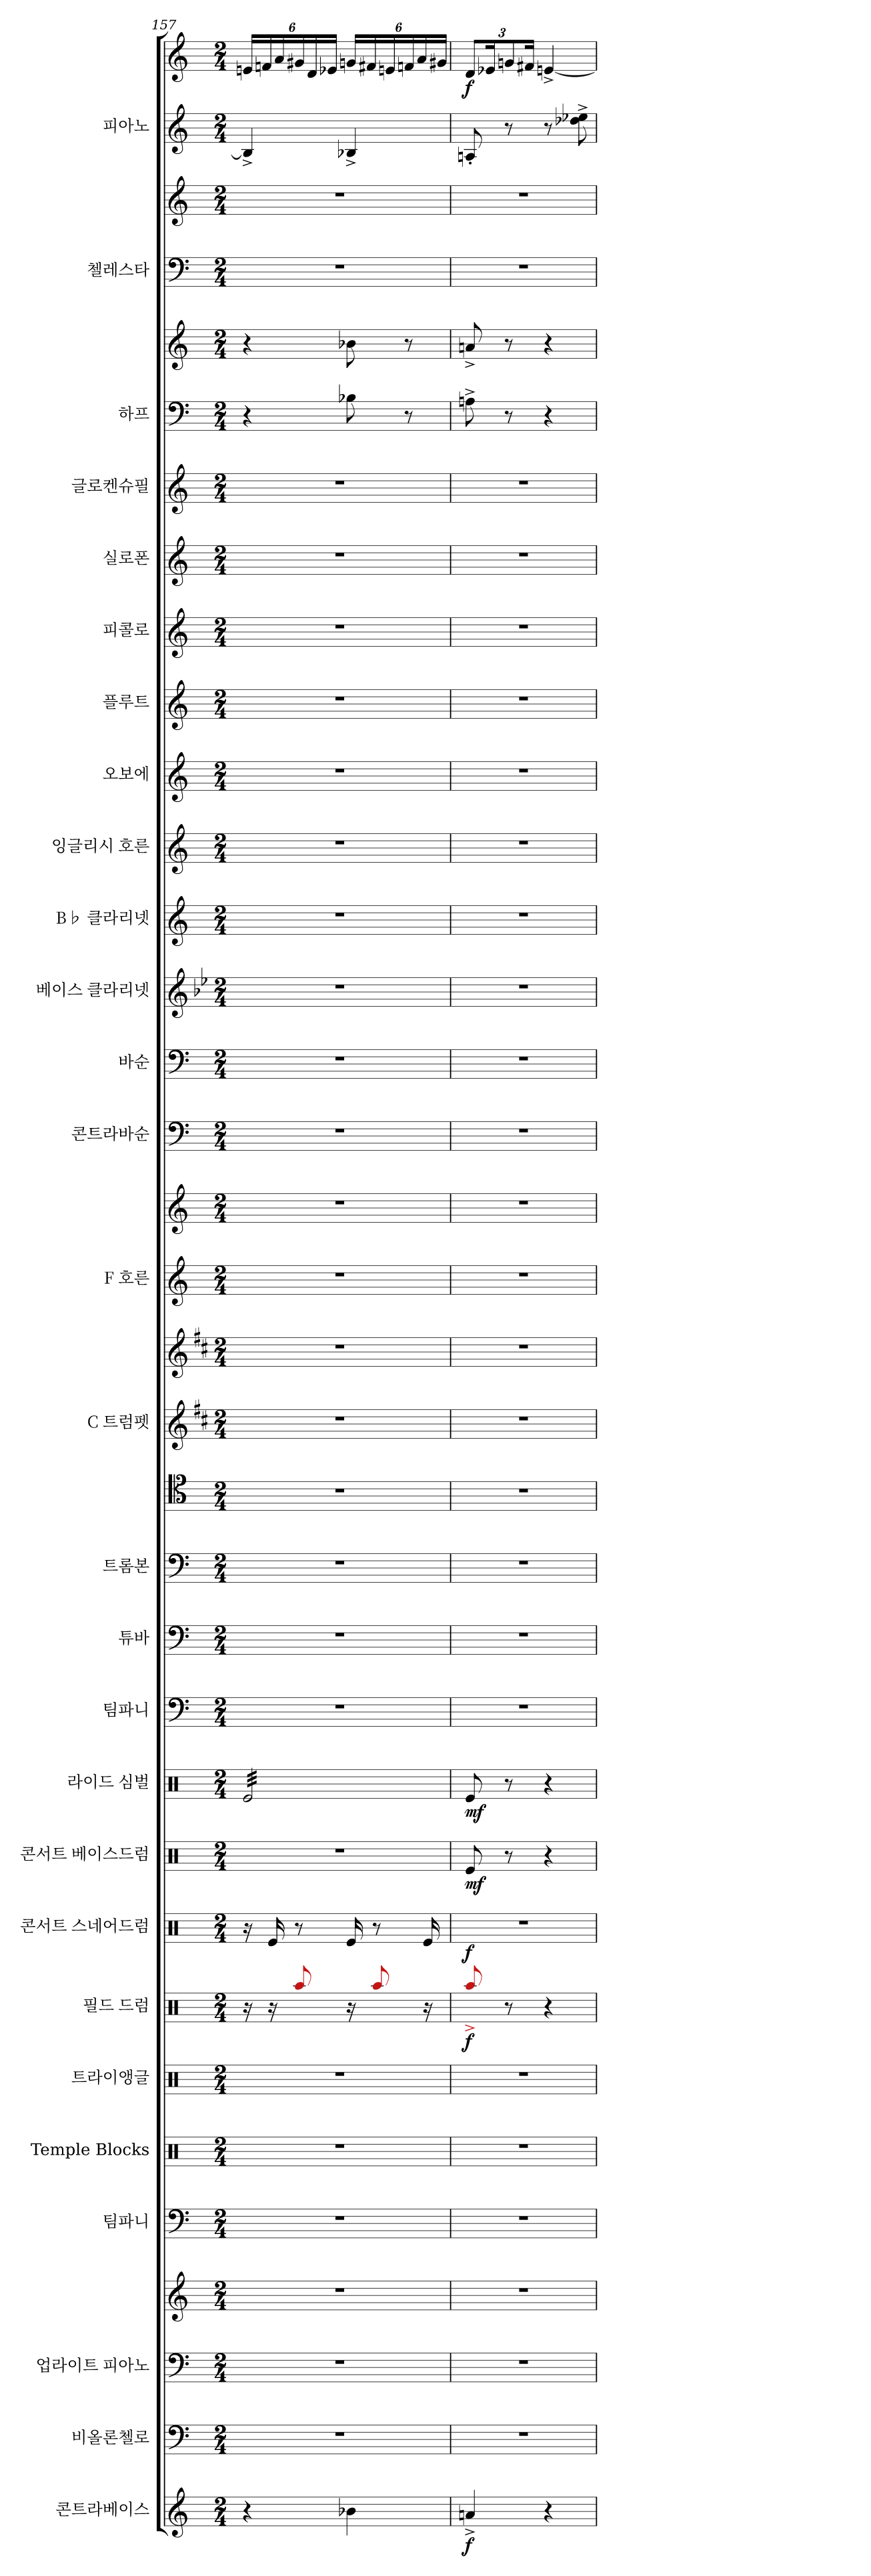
**kern	**dynam	**kern	**kern	**kern	**kern	**kern	**kern	**kern	**dynam	**kern	**dynam	**kern	**dynam	**kern	**dynam	**kern	**kern	**kern	**kern	**kern	**kern	**kern	**kern	**kern	**kern	**kern	**kern	**kern	**kern	**kern	**kern	**kern	**kern	**kern	**kern	**kern	**kern	**kern	**kern	**dynam
*part28	*part28	*part27	*part26	*part26	*part25	*part24	*part23	*part22	*part22	*part21	*part21	*part20	*part20	*part19	*part19	*part18	*part17	*part16	*part16	*part15	*part15	*part14	*part14	*part13	*part12	*part11	*part10	*part9	*part8	*part7	*part6	*part5	*part4	*part3	*part3	*part2	*part2	*part1	*part1	*part1
*staff35	*staff35	*staff34	*staff33	*staff32	*staff31	*staff30	*staff29	*staff28	*staff28	*staff27	*staff27	*staff26	*staff26	*staff25	*staff25	*staff24	*staff23	*staff22	*staff21	*staff20	*staff19	*staff18	*staff17	*staff16	*staff15	*staff14	*staff13	*staff12	*staff11	*staff10	*staff9	*staff8	*staff7	*staff6	*staff5	*staff4	*staff3	*staff2	*staff1	*staff1/2
*I"콘트라베이스	*	*I"비올론첼로	*I"업라이트 피아노	*	*I"팀파니	*I"Temple Blocks	*I"트라이앵글	*I"필드 드럼	*	*I"콘서트 스네어드럼	*	*I"콘서트 베이스드럼	*	*I"라이드 심벌	*	*I"팀파니	*I"튜바	*I"트롬본	*	*I"C 트럼펫	*	*I"F 호른	*	*I"콘트라바순	*I"바순	*I"베이스 클라리넷	*I"B♭ 클라리넷	*I"잉글리시 호른	*I"오보에	*I"플루트	*I"피콜로	*I"실로폰	*I"글로켄슈필	*I"하프	*	*I"첼레스타	*	*I"피아노	*	*
*	*	*	*	*	*	*I'Tmp. Bl.	*	*	*	*	*	*	*	*	*	*	*	*	*	*	*	*	*	*	*	*	*	*	*	*	*	*	*	*	*	*	*	*	*	*
*clefG2	*	*clefF4	*clefF4	*clefG2	*clefF4	*clefX	*clefX	*clefX	*	*clefX	*	*clefX	*	*clefX	*	*clefF4	*clefF4	*clefF4	*clefC4	*clefG2	*clefG2	*clefG2	*clefG2	*clefF4	*clefF4	*clefG2	*clefG2	*clefG2	*clefG2	*clefG2	*clefG2	*clefG2	*clefG2	*clefF4	*clefG2	*clefF4	*clefG2	*clefG2	*clefG2	*
*ITrd7c12	*	*	*	*	*	*	*	*	*	*	*	*	*	*	*	*	*	*	*	*ITrd1c2	*ITrd1c2	*ITrd4c7	*ITrd4c7	*ITrd7c12	*	*ITrd8c14	*ITrd1c2	*ITrd4c7	*	*	*ITrd-7c-12	*ITrd-7c-12	*ITrd-14c-24	*	*	*ITrd-7c-12	*ITrd-7c-12	*	*	*
*k[]	*	*k[]	*k[]	*k[]	*k[]	*k[]	*k[]	*k[]	*	*k[]	*	*k[]	*	*k[]	*	*k[]	*k[]	*k[]	*k[]	*k[]	*k[]	*k[b-]	*k[b-]	*k[]	*k[]	*k[b-e-]	*k[b-e-]	*k[b-]	*k[]	*k[]	*k[]	*k[]	*k[]	*k[]	*k[]	*k[]	*k[]	*k[]	*k[]	*
*M2/4	*	*M2/4	*M2/4	*M2/4	*M2/4	*M2/4	*M2/4	*M2/4	*	*M2/4	*	*M2/4	*	*M2/4	*	*M2/4	*M2/4	*M2/4	*M2/4	*M2/4	*M2/4	*M2/4	*M2/4	*M2/4	*M2/4	*M2/4	*M2/4	*M2/4	*M2/4	*M2/4	*M2/4	*M2/4	*M2/4	*M2/4	*M2/4	*M2/4	*M2/4	*M2/4	*M2/4	*
*	*	*	*	*	*	*	*	*	*	*	*	*	*	*	*	*	*	*	*	*	*	*	*	*	*	*	*	*	*	*	*	*	*	*	*	*	*	*	*Xbrackettup	*
=157	=157	=157	=157	=157	=157	=157	=157	=157	=157	=157	=157	=157	=157	=157	=157	=157	=157	=157	=157	=157	=157	=157	=157	=157	=157	=157	=157	=157	=157	=157	=157	=157	=157	=157	=157	=157	=157	=157	=157	=157
*	*	*	*	*	*	*	*	*	*	*	*	*	*	*tremolo	*	*	*	*	*	*	*	*	*	*	*	*	*	*	*	*	*	*	*	*	*	*	*	*	*	*
4r	.	2r	2r	2r	2r	2r	2r	16r	.	16r	.	2r	.	32Re/LLL	.	2r	2r	2r	2r	2r	2r	2r	2r	2r	2r	2r	2r	2r	2r	2r	2r	2r	2r	4r	4r	2r	2r	4B^/]	24en/LL	.
.	.	.	.	.	.	.	.	.	.	.	.	.	.	32Re/	.	.	.	.	.	.	.	.	.	.	.	.	.	.	.	.	.	.	.	.	.	.	.	.	.	.
.	.	.	.	.	.	.	.	.	.	.	.	.	.	.	.	.	.	.	.	.	.	.	.	.	.	.	.	.	.	.	.	.	.	.	.	.	.	.	24fn/	.
.	.	.	.	.	.	.	.	16r	.	16Re/	.	.	.	32Re/	.	.	.	.	.	.	.	.	.	.	.	.	.	.	.	.	.	.	.	.	.	.	.	.	.	.
.	.	.	.	.	.	.	.	.	.	.	.	.	.	.	.	.	.	.	.	.	.	.	.	.	.	.	.	.	.	.	.	.	.	.	.	.	.	.	24a/	.
.	.	.	.	.	.	.	.	.	.	.	.	.	.	32Re/	.	.	.	.	.	.	.	.	.	.	.	.	.	.	.	.	.	.	.	.	.	.	.	.	.	.
.	.	.	.	.	.	.	.	8aa/	.	8r	.	.	.	32Re/	.	.	.	.	.	.	.	.	.	.	.	.	.	.	.	.	.	.	.	.	.	.	.	.	24g#X/	.
.	.	.	.	.	.	.	.	.	.	.	.	.	.	32Re/	.	.	.	.	.	.	.	.	.	.	.	.	.	.	.	.	.	.	.	.	.	.	.	.	.	.
.	.	.	.	.	.	.	.	.	.	.	.	.	.	.	.	.	.	.	.	.	.	.	.	.	.	.	.	.	.	.	.	.	.	.	.	.	.	.	24d/	.
.	.	.	.	.	.	.	.	.	.	.	.	.	.	32Re/	.	.	.	.	.	.	.	.	.	.	.	.	.	.	.	.	.	.	.	.	.	.	.	.	.	.
.	.	.	.	.	.	.	.	.	.	.	.	.	.	.	.	.	.	.	.	.	.	.	.	.	.	.	.	.	.	.	.	.	.	.	.	.	.	.	24e-X/JJ	.
.	.	.	.	.	.	.	.	.	.	.	.	.	.	32Re/	.	.	.	.	.	.	.	.	.	.	.	.	.	.	.	.	.	.	.	.	.	.	.	.	.	.
4B-X\	.	.	.	.	.	.	.	16r	.	16Re/	.	.	.	32Re/	.	.	.	.	.	.	.	.	.	.	.	.	.	.	.	.	.	.	.	8B-X\	8b-X\	.	.	4B-X^/	24gn/LL	.
.	.	.	.	.	.	.	.	.	.	.	.	.	.	32Re/	.	.	.	.	.	.	.	.	.	.	.	.	.	.	.	.	.	.	.	.	.	.	.	.	.	.
.	.	.	.	.	.	.	.	.	.	.	.	.	.	.	.	.	.	.	.	.	.	.	.	.	.	.	.	.	.	.	.	.	.	.	.	.	.	.	24f#X/	.
.	.	.	.	.	.	.	.	8aa/	.	8r	.	.	.	32Re/	.	.	.	.	.	.	.	.	.	.	.	.	.	.	.	.	.	.	.	.	.	.	.	.	.	.
.	.	.	.	.	.	.	.	.	.	.	.	.	.	.	.	.	.	.	.	.	.	.	.	.	.	.	.	.	.	.	.	.	.	.	.	.	.	.	24en/	.
.	.	.	.	.	.	.	.	.	.	.	.	.	.	32Re/	.	.	.	.	.	.	.	.	.	.	.	.	.	.	.	.	.	.	.	.	.	.	.	.	.	.
.	.	.	.	.	.	.	.	.	.	.	.	.	.	32Re/	.	.	.	.	.	.	.	.	.	.	.	.	.	.	.	.	.	.	.	8r	8r	.	.	.	24fn/	.
.	.	.	.	.	.	.	.	.	.	.	.	.	.	32Re/	.	.	.	.	.	.	.	.	.	.	.	.	.	.	.	.	.	.	.	.	.	.	.	.	.	.
.	.	.	.	.	.	.	.	.	.	.	.	.	.	.	.	.	.	.	.	.	.	.	.	.	.	.	.	.	.	.	.	.	.	.	.	.	.	.	24a/	.
.	.	.	.	.	.	.	.	16r	.	16Re/	.	.	.	32Re/	.	.	.	.	.	.	.	.	.	.	.	.	.	.	.	.	.	.	.	.	.	.	.	.	.	.
.	.	.	.	.	.	.	.	.	.	.	.	.	.	.	.	.	.	.	.	.	.	.	.	.	.	.	.	.	.	.	.	.	.	.	.	.	.	.	24g#X/JJ	.
.	.	.	.	.	.	.	.	.	.	.	.	.	.	32Re/JJJ	.	.	.	.	.	.	.	.	.	.	.	.	.	.	.	.	.	.	.	.	.	.	.	.	.	.
*	*	*	*	*	*	*	*	*	*	*	*	*	*	*Xtremolo	*	*	*	*	*	*	*	*	*	*	*	*	*	*	*	*	*	*	*	*	*	*	*	*	*	*
=158	=158	=158	=158	=158	=158	=158	=158	=158	=158	=158	=158	=158	=158	=158	=158	=158	=158	=158	=158	=158	=158	=158	=158	=158	=158	=158	=158	=158	=158	=158	=158	=158	=158	=158	=158	=158	=158	=158	=158	=158
!	!LO:DY:b	!	!	!	!	!	!	!	!LO:DY:b	!	!LO:DY:b	!	!LO:DY:b	!	!LO:DY:b	!	!	!	!	!	!	!	!	!	!	!	!	!	!	!	!	!	!	!	!	!	!	!	!	!LO:DY:b
4An^/	f	2r	2r	2r	2r	2r	2r	8aa^/	f	2r	f	8Re/	mf	8Re/	mf	2r	2r	2r	2r	2r	2r	2r	2r	2r	2r	2r	2r	2r	2r	2r	2r	2r	2r	8An^\	8an^/	2r	2r	8An'/	12d/L	f
.	.	.	.	.	.	.	.	.	.	.	.	.	.	.	.	.	.	.	.	.	.	.	.	.	.	.	.	.	.	.	.	.	.	.	.	.	.	.	24e-X/K	.
.	.	.	.	.	.	.	.	8r	.	.	.	8r	.	8r	.	.	.	.	.	.	.	.	.	.	.	.	.	.	.	.	.	.	.	8r	8r	.	.	8r	12gn/	.
.	.	.	.	.	.	.	.	.	.	.	.	.	.	.	.	.	.	.	.	.	.	.	.	.	.	.	.	.	.	.	.	.	.	.	.	.	.	.	24f#X/Jk	.
4r	.	.	.	.	.	.	.	4r	.	.	.	4r	.	4r	.	.	.	.	.	.	.	.	.	.	.	.	.	.	.	.	.	.	.	4r	4r	.	.	8r	[4en^/	.
.	.	.	.	.	.	.	.	.	.	.	.	.	.	.	.	.	.	.	.	.	.	.	.	.	.	.	.	.	.	.	.	.	.	.	.	.	.	8dd-X\^ 8ee-X\^	.	.
=	=	=	=	=	=	=	=	=	=	=	=	=	=	=	=	=	=	=	=	=	=	=	=	=	=	=	=	=	=	=	=	=	=	=	=	=	=	=	=	=
*-	*-	*-	*-	*-	*-	*-	*-	*-	*-	*-	*-	*-	*-	*-	*-	*-	*-	*-	*-	*-	*-	*-	*-	*-	*-	*-	*-	*-	*-	*-	*-	*-	*-	*-	*-	*-	*-	*-	*-	*-
